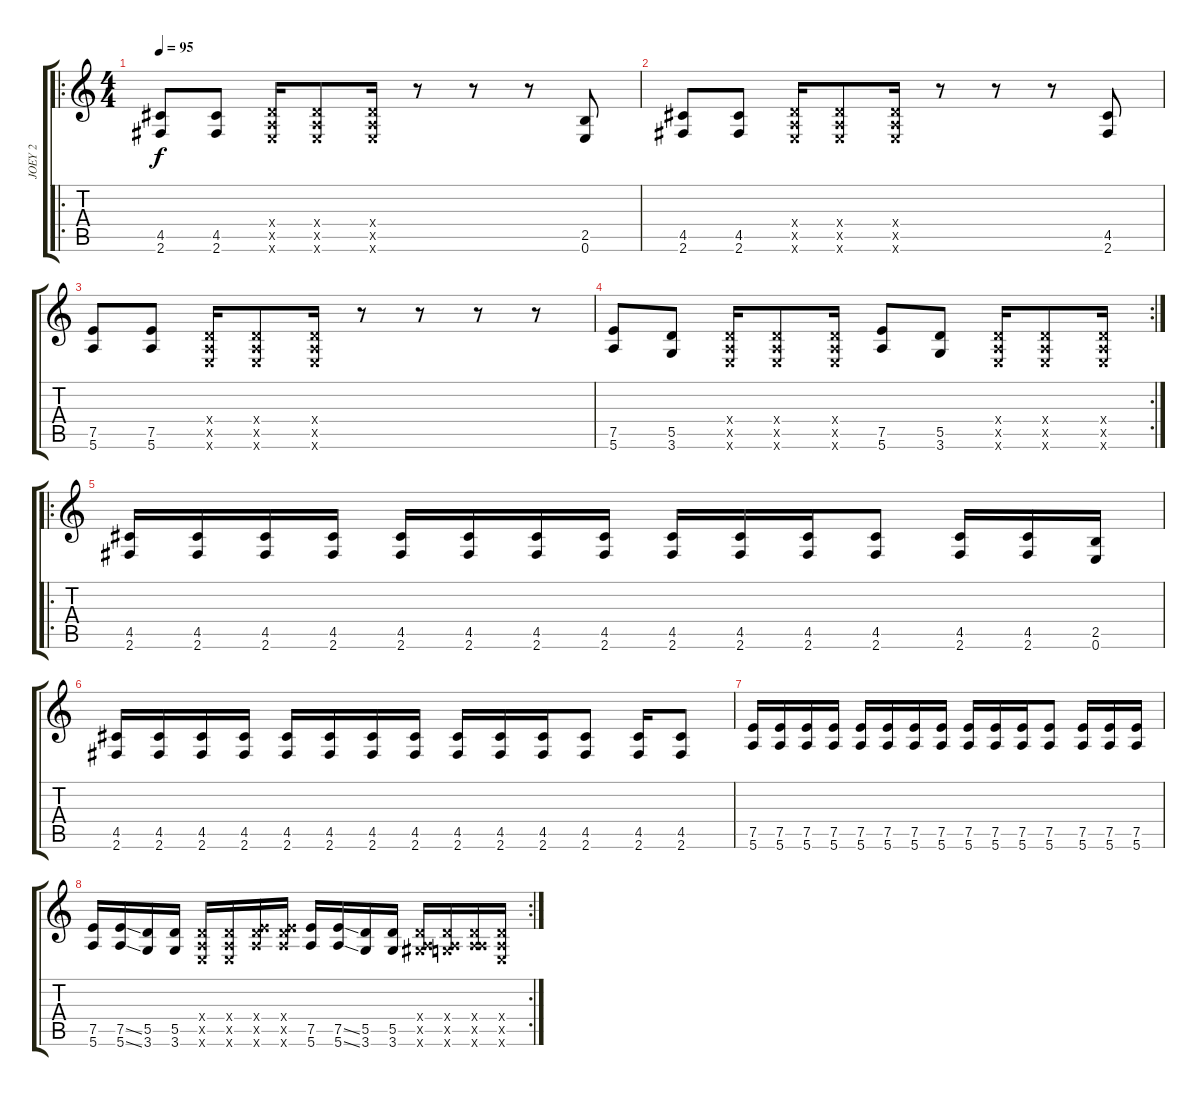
\track ("JOEY 2" "JOEY 2") {instrument distortionguitar}
\staff {score tabs}
\tuning (E4 B3 G3 D3 A2 E2) {hide}
\ro
\ts (4 4)
\tempo 95
\clef g2
\ks c
(4.5 2.6).8{dy f instrument distortionguitar} (4.5 2.6).8 (0.4{x} 0.5{x} 0.6{x}).16 (0.4{x} 0.5{x} 0.6{x}).8 (0.4{x} 0.5{x} 0.6{x}).16 r.8 r.8 r.8 (2.5 0.6).8 |
(4.5 2.6).8 (4.5 2.6).8 (0.4{x} 0.5{x} 0.6{x}).16 (0.4{x} 0.5{x} 0.6{x}).8 (0.4{x} 0.5{x} 0.6{x}).16 r.8 r.8 r.8 (4.5 2.6).8 |
(7.5 5.6).8 (7.5 5.6).8 (0.4{x} 0.5{x} 0.6{x}).16 (0.4{x} 0.5{x} 0.6{x}).8 (0.4{x} 0.5{x} 0.6{x}).16 r.8 r.8 r.8 r.8 |
\rc 2
(7.5 5.6).8 (5.5 3.6).8 (0.4{x} 0.5{x} 0.6{x}).16 (0.4{x} 0.5{x} 0.6{x}).8 (0.4{x} 0.5{x} 0.6{x}).16 (7.5 5.6).8 (5.5 3.6).8 (0.4{x} 0.5{x} 0.6{x}).16 (0.4{x} 0.5{x} 0.6{x}).8 (0.4{x} 0.5{x} 0.6{x}).16 |
\ro
(4.5 2.6).16 (4.5 2.6).16 (4.5 2.6).16 (4.5 2.6).16 (4.5 2.6).16 (4.5 2.6).16 (4.5 2.6).16 (4.5 2.6).16 (4.5 2.6).16 (4.5 2.6).16 (4.5 2.6).16 (4.5 2.6).8 (4.5 2.6).16 (4.5 2.6).16 (2.5 0.6).16 |
(4.5 2.6).16 (4.5 2.6).16 (4.5 2.6).16 (4.5 2.6).16 (4.5 2.6).16 (4.5 2.6).16 (4.5 2.6).16 (4.5 2.6).16 (4.5 2.6).16 (4.5 2.6).16 (4.5 2.6).16 (4.5 2.6).8 (4.5 2.6).16 (4.5 2.6).8 |
(7.5 5.6).16 (7.5 5.6).16 (7.5 5.6).16 (7.5 5.6).16 (7.5 5.6).16 (7.5 5.6).16 (7.5 5.6).16 (7.5 5.6).16 (7.5 5.6).16 (7.5 5.6).16 (7.5 5.6).16 (7.5 5.6).8 (7.5 5.6).16 (7.5 5.6).16 (7.5 5.6).16 |
\rc 2
(7.5 5.6).16 (7.5{ss} 5.6{ss}).16 (5.5 3.6).16 (5.5 3.6).16 (0.4{x} 0.5{x} 0.6{x}).16 (0.4{x} 0.5{x} 0.6{x}).16 (0.4{x} 7.5{x} 5.6{x}).16 (0.4{x} 7.5{x} 5.6{x}).16 (7.5 5.6).16 (7.5{ss} 5.6{ss}).16 (5.5 3.6).16 (5.5 3.6).16 (0.4{x} 0.5{x} 4.6{x}).16 (0.4{x} 0.5{x} 3.6{x}).16 (0.4{x} 0.5{x} 5.6{x}).16 (0.4{x} 0.5{x} 0.6{x}).16
